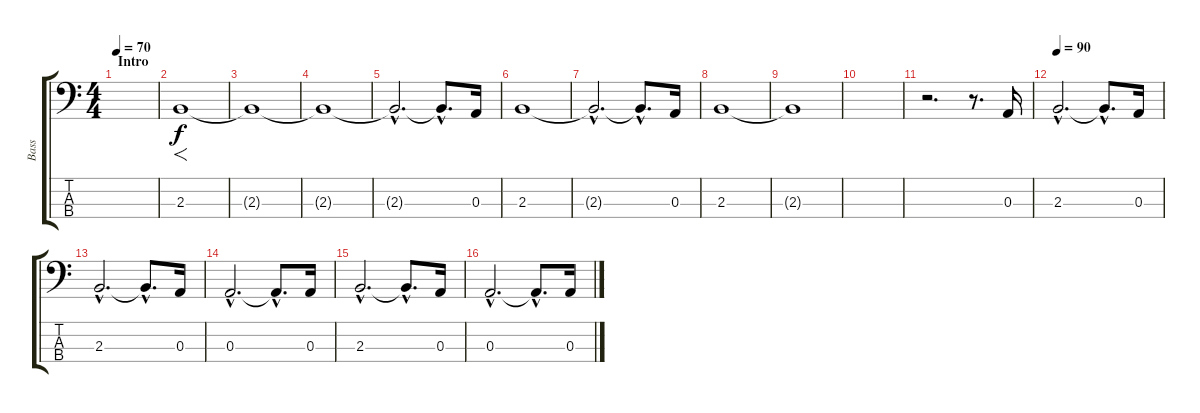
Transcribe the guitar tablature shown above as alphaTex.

\track ("Bass" "Bass") {instrument electricbassfinger}
\staff {score tabs}
\tuning (G2 D2 A1 E1) {hide}
\ts (4 4)
\section ("" "Intro")
\tempo 70
\clef f4
\ks c
|
2.3.1{f instrument acousticbass} |
2.3{t}.1 |
2.3{t}.1 |
2.3{hac t}.2{d} 2.3{hac t}.8{d} 0.3.16{instrument electricbassfinger} |
2.3.1 |
2.3{hac t}.2{d} 2.3{hac t}.8{d} 0.3.16 |
2.3.1 |
2.3{t}.1 |
|
r.2{d} r.8{d} 0.3.16 |
\tempo 90
2.3{hac}.2{d} 2.3{hac t}.8{d} 0.3.16 |
2.3{hac}.2{d} 2.3{hac t}.8{d} 0.3.16 |
0.3{hac}.2{d} 0.3{hac t}.8{d} 0.3.16 |
2.3{hac}.2{d} 2.3{hac t}.8{d} 0.3.16 |
0.3{hac}.2{d} 0.3{hac t}.8{d} 0.3.16
